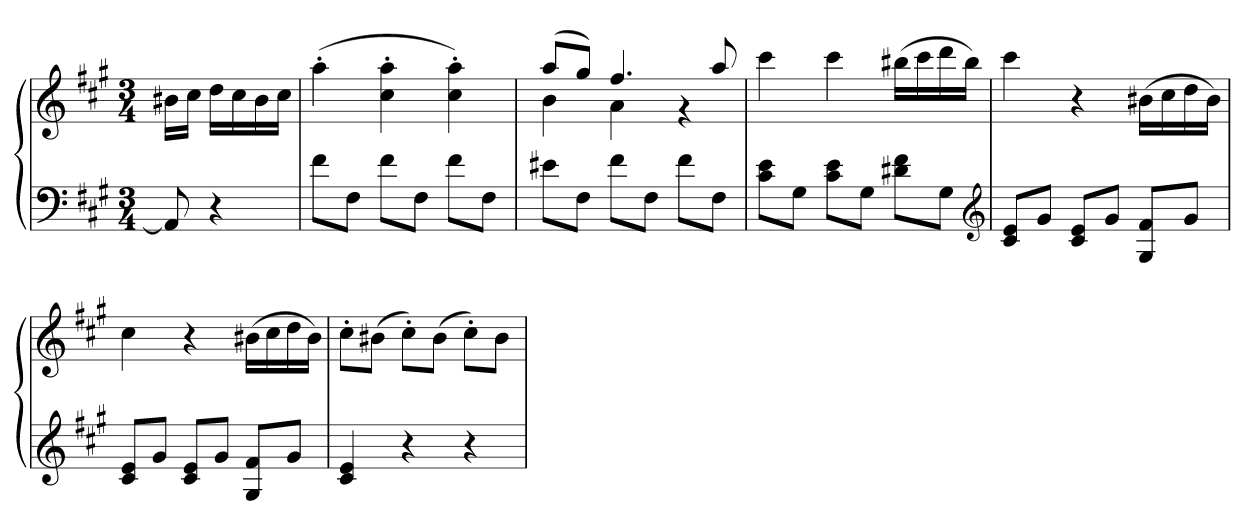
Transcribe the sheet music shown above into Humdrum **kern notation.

**kern	**kern
*part1	*part1
*staff2	*staff1
*clefF4	*clefG2
*k[f#c#g#]	*k[f#c#g#]
*A:	*A:
*M3/4	*M3/4
=	=
8AA]	16b#XLL
.	16cc#JJ
4r	16ddLL
.	16cc#
.	16b#
.	16cc#JJ
=	=
8f#L	(4aa'
8F#J	.
8f#L	4cc#' 4aa'
8F#J	.
8f#L	4cc#' 4aa')
8F#J	.
=	=
*	*^
8e#XL	(8aaL	4b
8F#J	8gg#J)	.
8f#L	4.ff#	4a
8F#J	.	.
8f#L	.	4r
8F#J	8aa	.
*	*v	*v
=	=
8c# 8eL	4ccc#
8G#J	.
8c# 8eL	4ccc#
8G#J	.
8d#X 8f#L	(16bb#XLL
.	16ccc#
8G#J	16ddd
.	16bb#JJ)
*clefG2	*
=	=
8c# 8eL	4ccc#
8g#J	.
8c# 8eL	4r
8g#J	.
8G# 8f#L	(16b#XLL
.	16cc#
8g#J	16dd
.	16b#JJ)
=	=
8c# 8eL	4cc#
8g#J	.
8c# 8eL	4r
8g#J	.
8G# 8f#L	(16b#XLL
.	16cc#
8g#J	16dd
.	16b#JJ)
=	=
4c# 4e	8cc#'L
.	(8b#XJ
4r	8cc#'L)
.	(8b#J
4r	8cc#'L)
.	8b#J
=	=
*-	*-
